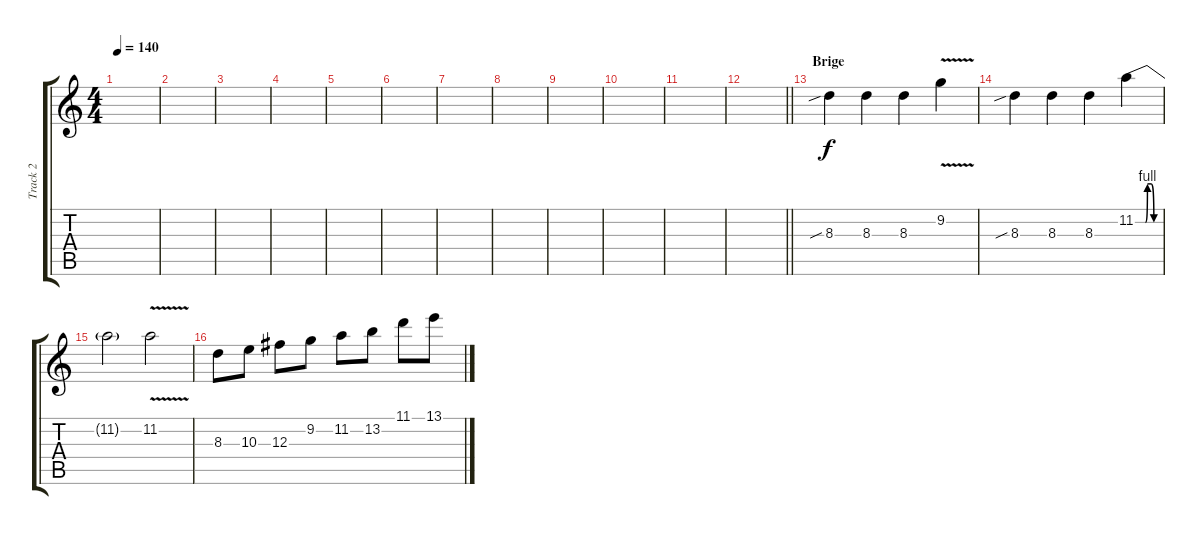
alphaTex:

\track ("Track 2" "Track 2") {instrument overdrivenguitar}
\staff {score tabs}
\tuning (Eb4 Bb3 Gb3 Db3 Ab2 Db2) {hide}
\ts (4 4)
\tempo 140
\clef g2
\ks c
|
|
|
|
|
|
|
|
|
|
|
\barLineRight lightlight
|
\section ("" "Brige")
8.3{sib}.4 8.3.4 8.3.4 9.2{v}.4 |
8.3{sib}.4 8.3.4 8.3.4 11.2{be (custom 0 0 15 0 25 0 30 4 39 4 46 0 50 0 60 0)}.4 |
11.2{t}.2 11.2{v}.2 |
8.3.8 10.3.8 12.3.8 9.2.8 11.2.8 13.2.8 11.1.8 13.1.8
